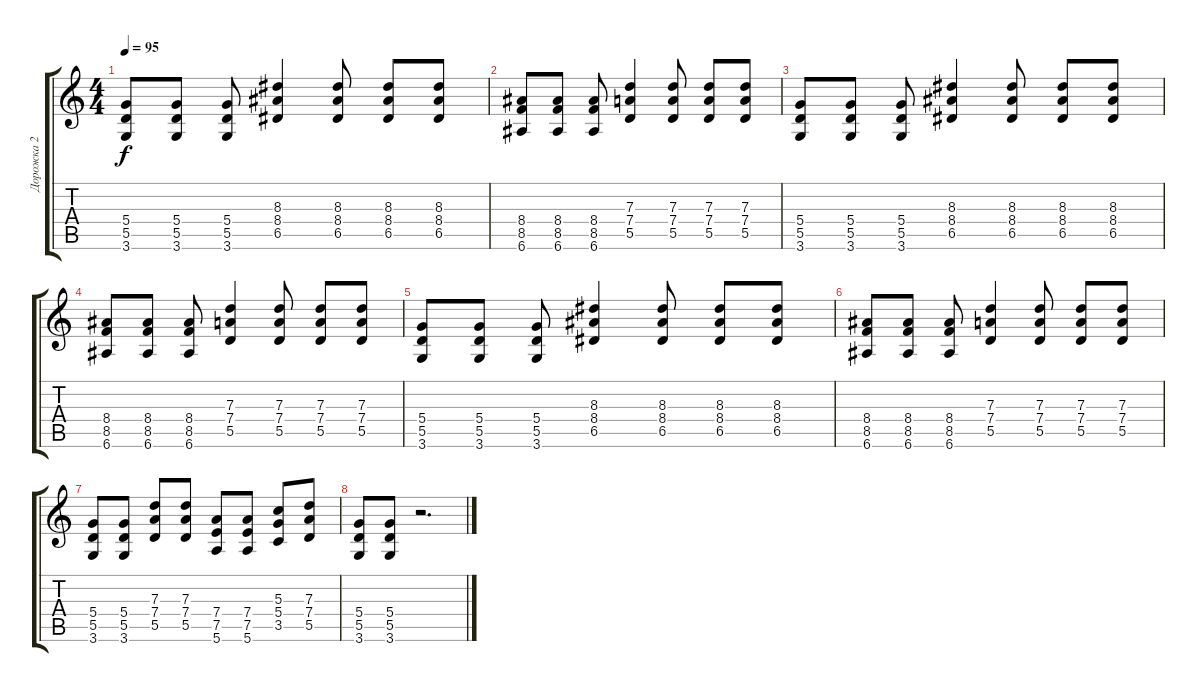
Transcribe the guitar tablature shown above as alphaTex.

\track ("Дорожка 2" "Дорожка 2") {instrument distortionguitar}
\staff {score tabs}
\tuning (E4 B3 G3 D3 A2 E2) {hide}
\ts (4 4)
\tempo 95
\clef g2
\ks c
(5.4 5.5 3.6).8{dy f} (5.4 5.5 3.6).8 (5.4 5.5 3.6).8 (8.3 8.4 6.5).4 (8.3 8.4 6.5).8 (8.3 8.4 6.5).8 (8.3 8.4 6.5).8 |
(8.4 8.5 6.6).8 (8.4 8.5 6.6).8 (8.4 8.5 6.6).8 (7.3 7.4 5.5).4 (7.3 7.4 5.5).8 (7.3 7.4 5.5).8 (7.3 7.4 5.5).8 |
(5.4 5.5 3.6).8 (5.4 5.5 3.6).8 (5.4 5.5 3.6).8 (8.3 8.4 6.5).4 (8.3 8.4 6.5).8 (8.3 8.4 6.5).8 (8.3 8.4 6.5).8 |
(8.4 8.5 6.6).8 (8.4 8.5 6.6).8 (8.4 8.5 6.6).8 (7.3 7.4 5.5).4 (7.3 7.4 5.5).8 (7.3 7.4 5.5).8 (7.3 7.4 5.5).8 |
(5.4 5.5 3.6).8 (5.4 5.5 3.6).8 (5.4 5.5 3.6).8 (8.3 8.4 6.5).4 (8.3 8.4 6.5).8 (8.3 8.4 6.5).8 (8.3 8.4 6.5).8 |
(8.4 8.5 6.6).8 (8.4 8.5 6.6).8 (8.4 8.5 6.6).8 (7.3 7.4 5.5).4 (7.3 7.4 5.5).8 (7.3 7.4 5.5).8 (7.3 7.4 5.5).8 |
(5.4 5.5 3.6).8 (5.4 5.5 3.6).8 (7.3 7.4 5.5).8 (7.3 7.4 5.5).8 (7.4 7.5 5.6).8 (7.4 7.5 5.6).8 (5.3 5.4 3.5).8 (7.3 7.4 5.5).8 |
(5.4 5.5 3.6).8 (5.4 5.5 3.6).8 r.2{d}
